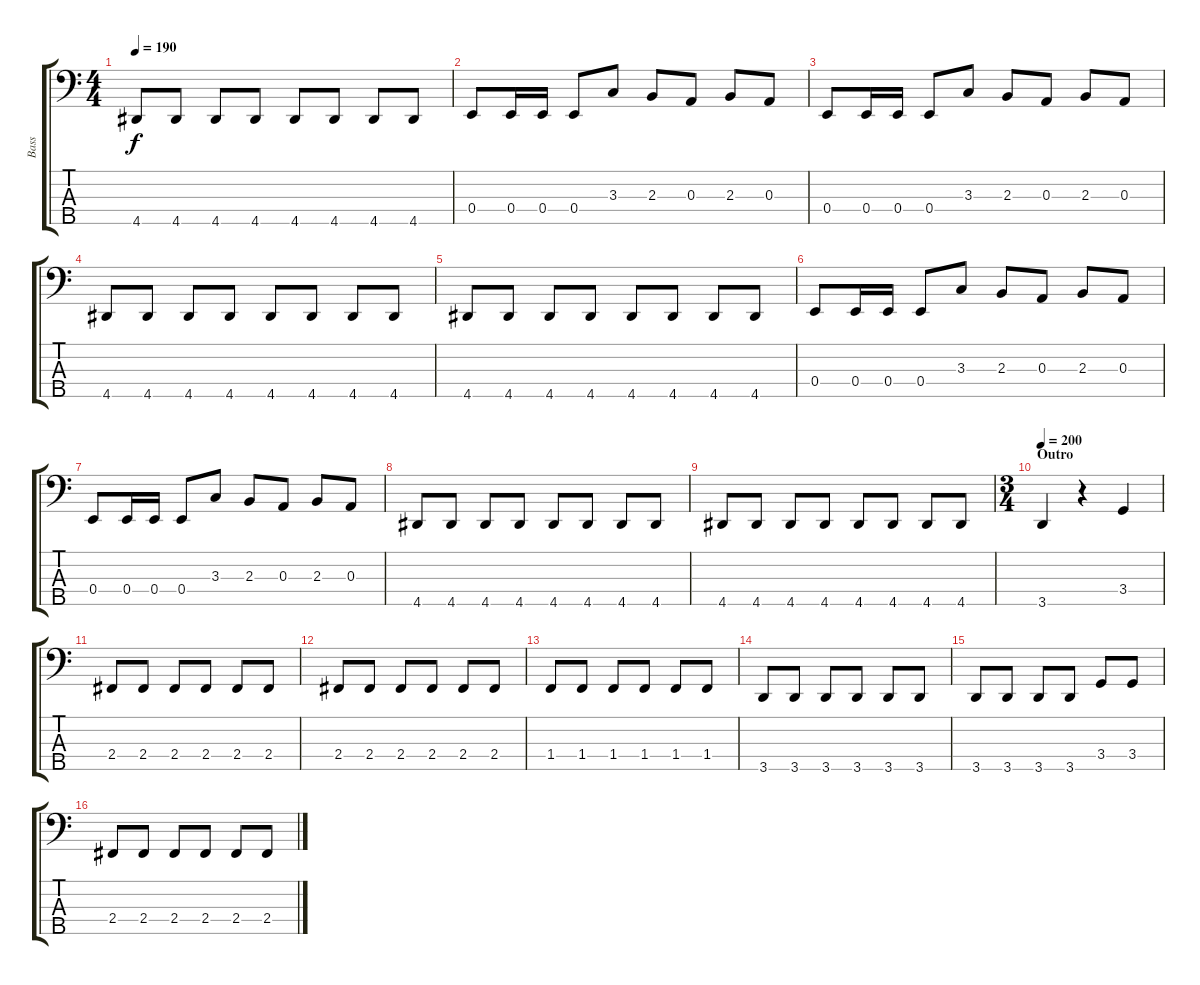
\track ("Bass" "Bass") {instrument electricbassfinger}
\staff {score tabs}
\tuning (G2 D2 A1 E1 B0) {hide}
\ts (4 4)
\tempo 190
\clef f4
\ks c
4.5.8{dy f} 4.5.8 4.5.8 4.5.8 4.5.8 4.5.8 4.5.8 4.5.8 |
0.4.8 0.4.16 0.4.16 0.4.8 3.3.8 2.3.8 0.3.8 2.3.8 0.3.8 |
0.4.8 0.4.16 0.4.16 0.4.8 3.3.8 2.3.8 0.3.8 2.3.8 0.3.8 |
4.5.8 4.5.8 4.5.8 4.5.8 4.5.8 4.5.8 4.5.8 4.5.8 |
4.5.8 4.5.8 4.5.8 4.5.8 4.5.8 4.5.8 4.5.8 4.5.8 |
0.4.8 0.4.16 0.4.16 0.4.8 3.3.8 2.3.8 0.3.8 2.3.8 0.3.8 |
0.4.8 0.4.16 0.4.16 0.4.8 3.3.8 2.3.8 0.3.8 2.3.8 0.3.8 |
4.5.8 4.5.8 4.5.8 4.5.8 4.5.8 4.5.8 4.5.8 4.5.8 |
4.5.8 4.5.8 4.5.8 4.5.8 4.5.8 4.5.8 4.5.8 4.5.8 |
\ts (3 4)
\section ("" "Outro")
\tempo 200
3.5.4 r.4 3.4.4 |
2.4.8 2.4.8 2.4.8 2.4.8 2.4.8 2.4.8 |
2.4.8 2.4.8 2.4.8 2.4.8 2.4.8 2.4.8 |
1.4.8 1.4.8 1.4.8 1.4.8 1.4.8 1.4.8 |
3.5.8 3.5.8 3.5.8 3.5.8 3.5.8 3.5.8 |
3.5.8 3.5.8 3.5.8 3.5.8 3.4.8 3.4.8 |
2.4.8 2.4.8 2.4.8 2.4.8 2.4.8 2.4.8
